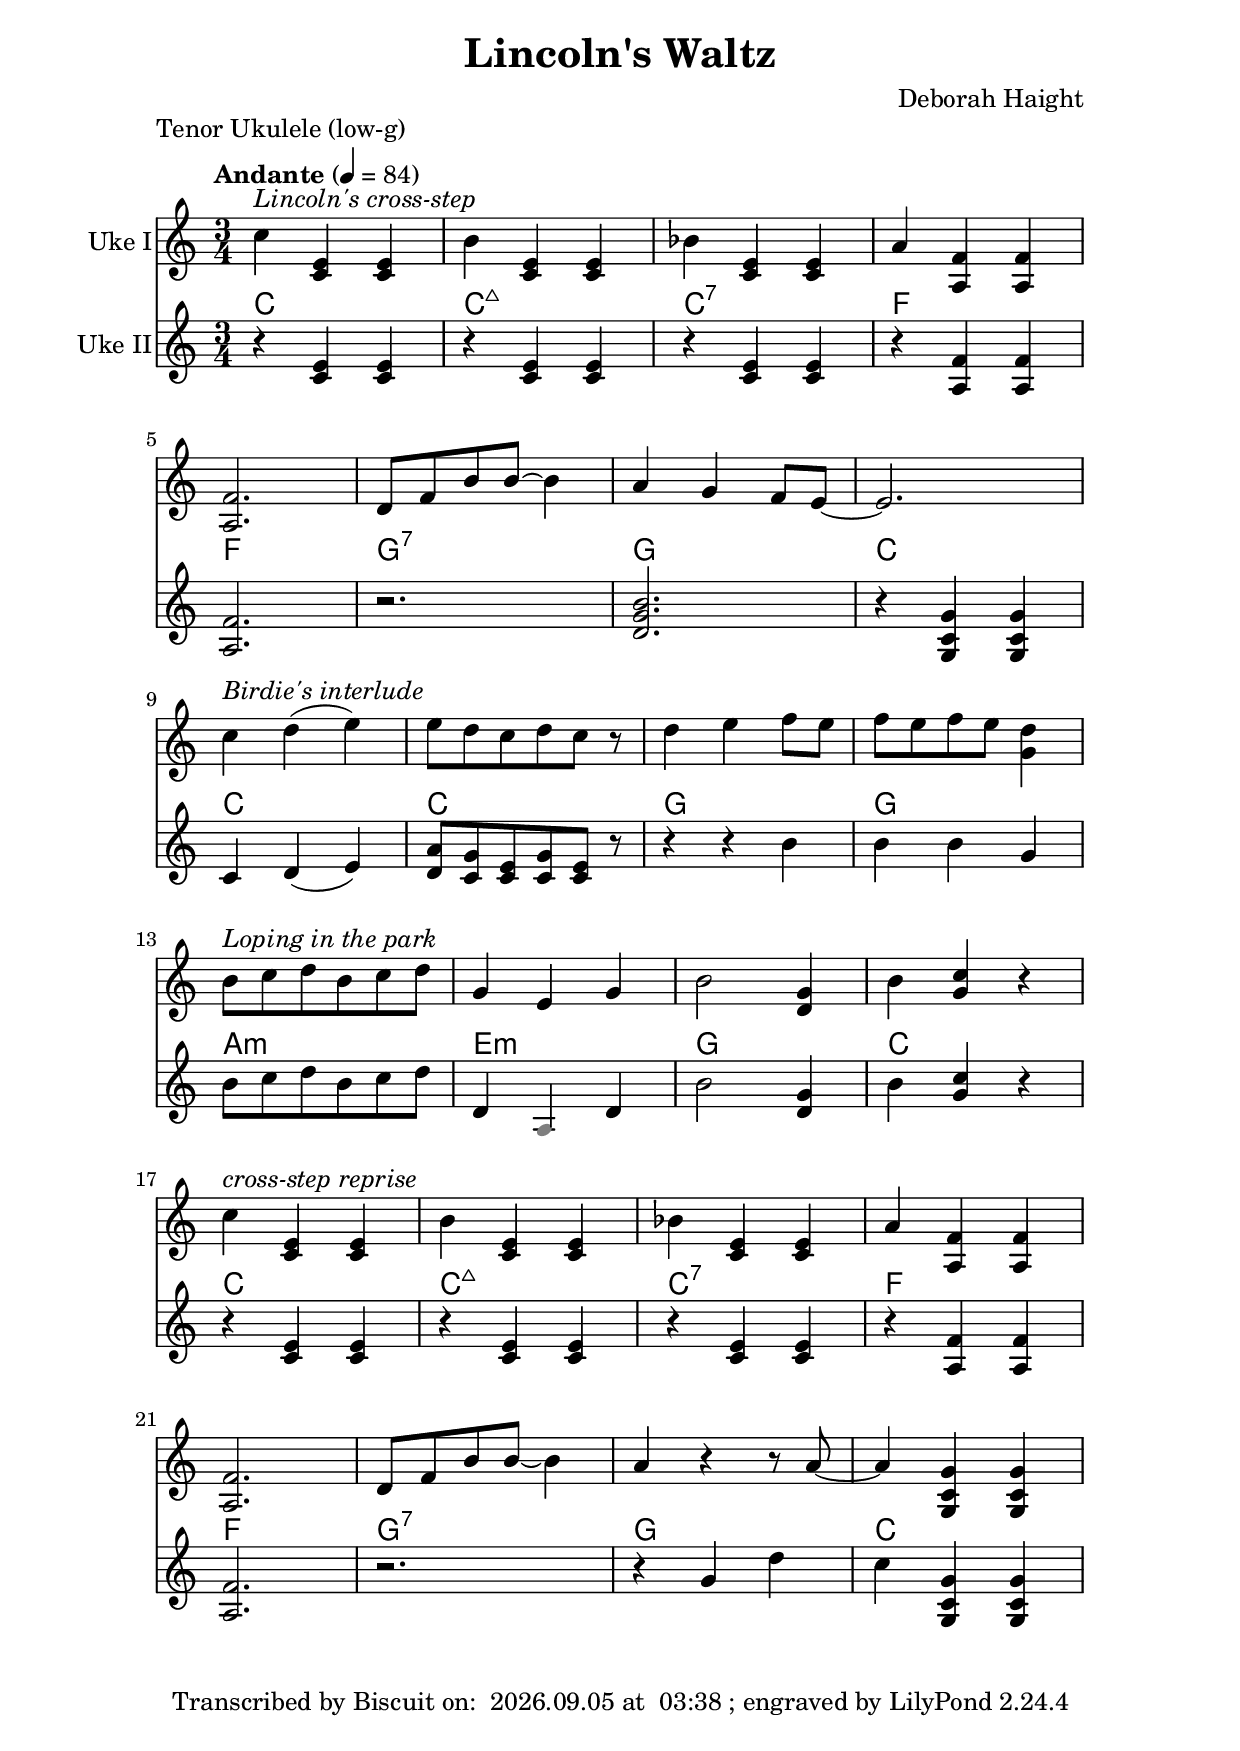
\version "2.16.2"

date = #(strftime "%Y.%m.%d" (localtime (current-time)))
hour = #(strftime "%H:%M" (localtime (current-time)))
\header {
  title = "Lincoln's Waltz"
  composer = "Deborah Haight"
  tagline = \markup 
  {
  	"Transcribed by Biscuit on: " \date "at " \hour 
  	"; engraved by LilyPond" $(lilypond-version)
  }
}

% ****************************************************************
% paper and global
% ****************************************************************
#(set-global-staff-size 22)		% Default staff-size is 20-point

\paper {
  indent = 0\mm
  line-width = 160\mm
  force-assignment = #""
  line-width = #(- line-width (* mm  3.000000))
}


% ****************************************************************
% the music:
% ****************************************************************
%\include "../fretboards/biscuit-fretboards.ly"
\include "predefined-guitar-fretboards.ly"

verseChords = \chordmode 
{	
      c2. | c2.:maj7 | c2.:7 | f2. | \break
      f2. | g2.:7 | g2. | c2. | \break
      
      c2. |c2. | g2. | g2. | \break
      %a2.:min | c2.:7 | g2. | c2. | \break
      a2.:min | e2.:min | g2. | c2. | \break

      c2. c2.:maj7 | c2.:7 | f2. | \break
      f2. | g2.:7 | g2. | c2.
}


% absolute pitch
firstUke =
\new Voice = "Uke 1"
{
  c''4^\markup { \italic "Lincoln's cross-step" } <c' e'>4 <c' e'>4 | b'4 <c' e'>4 <c' e'>4 |
  bes'4 <c' e'>4 <c' e'>4  | a'4 <a f'>4 <a f'>4  | \break

  <a f'>2. | d'8 f'8 b'8 b'8~ b'4 | a'4 g'4 f'8 e'8~ | e'2. \break

  % Birdie's interlude
  <c''>4^\markup { \italic "Birdie's interlude" } <d''>4( <e''>4) |
  <e''>8 <d''>8 <c''>8 <d''>8 <c''>8 r8 |
  
  d''4 e''4 <f''>8 e''8|
  <f''>8 e''8 <f''>8 e''8 <g' d''>4 |


  b'8^\markup { \italic "Loping in the park" } c''8 d''8 b'8 c''8 d''8  |
   <g'>4 <e'>4  <g'>4 |

  %c'4 d'4 e'4 | e'8 d'8 c'8 d'8 c'8 r8 |
  b'2 <d' g'>4 | b'4 <g' c''>4  r4 |

  c''4^\markup { \italic "cross-step reprise" } <c' e'>4 <c' e'>4 | b'4 <c' e'>4 <c' e'>4 |
  bes'4 <c' e'>4 <c' e'>4  | a'4 <a f'>4 <a f'>4  | \break

  <a f'>2. | d'8 f'8 b'8 b'8~ b'4 | a'4 r4 r8 a'8~ | <a'>4 <g c' g'>4 <g c' g'>4 \break
}

secondUke =
\new Voice = "Uke 2"
{
  r4 <c' e'>4 <c' e'>4 | r4 <c' e'>4 <c' e'>4 |
  r4 <c' e'>4 <c' e'>4  | r4 <a f'>4 <a f'>4  | \break

  <a f'>2. | r2. | <d' g' b'>2. | r4 <g c' g'>4 <g c' g'>4 \break

  % Birdie's interlude
  <c'>4 <d'>4( <e'>4) |
  <d' a'>8 <c' g'>8 <c' e'>8 <c' g'>8 <c' e'>8 r8 |
  
  r4 r4 <b'>4 |
  <b'>4 <b'>4 <g'>4 |

  b'8 c''8 d''8 b'8 c''8 d''8  |
  <d'>4  <\tweak #'color #grey a>4 
  <d'>4 |
  %b'8 c''8 d''8 b'8 c''8 d''8  | <d' g'>4 e'4 <d' g'>4 |

  %c'4 d'4 e'4 | e'8 d'8 c'8 d'8 c'8 r8 |
  b'2 <d' g'>4 | b'4 <g' c''>4  r4 |

  r4 <c' e'>4 <c' e'>4 | r4 <c' e'>4 <c' e'>4 |
  r4 <c' e'>4 <c' e'>4  | r4 <a f'>4 <a f'>4  | \break

   <a f'>2. | r2. | r4 g'4 d''4 | <c''>4 <g c' g'>4 <g c' g'>4 \break
}


%%%%%%%%%%%%%%%%%%%%%%%%%%%%%%%%%%%%%%%%%%%%%%
\markup { \left-align { \line { Tenor Ukulele (low-g) } } }
  
\score {
<<
	\new Voice = "Ukulele I"
	{
		\tempo "Andante" 4 = 84

		%NOT \relative c'
		{
			\numericTimeSignature
			\time 3/4
			{
				%\new Staff = "melodyStaff"
				{
					{
						\key c \major	
					    %\set Staff.midiInstrument = #"ukulele"
					    \set Staff.midiInstrument = #"harpsichord"
					    \set Staff.instrumentName = #"Uke I"
					    
						{
						    \firstUke
						}
					}
				}
			}
			\break

		}
	}

	\new ChordNames 
	{
		%\with { midiInstrument = #"acoustic guitar (nylon)" }
		\time 3/4
		{
		    \verseChords
		}	
	}
	
	\new Voice = "Ukulele II"
	{
		{
			\numericTimeSignature
			\time 3/4
			{
%				% Add an empty staff below the default one
%				%\new Staff = "harmonyStaff"
%				{
%				    \repeat unfold 18 { s1 }		
%				}
				%\set Staff.midiInstrument = #"acoustic guitar (nylon)"
				\set Staff.midiInstrument = #"cello"
				\set Staff.instrumentName = #"Uke II"
				\secondUke
			}
			\break

		}
	}
  

	% Enable this to write the notes of each chord on a new staff below the melody staff
	%\new Staff \chorusChords
>>

  \layout { 
  	indent = 0.0\cm
  }
  \midi {}
} 



% ****************************************************************
% ****************************************************************